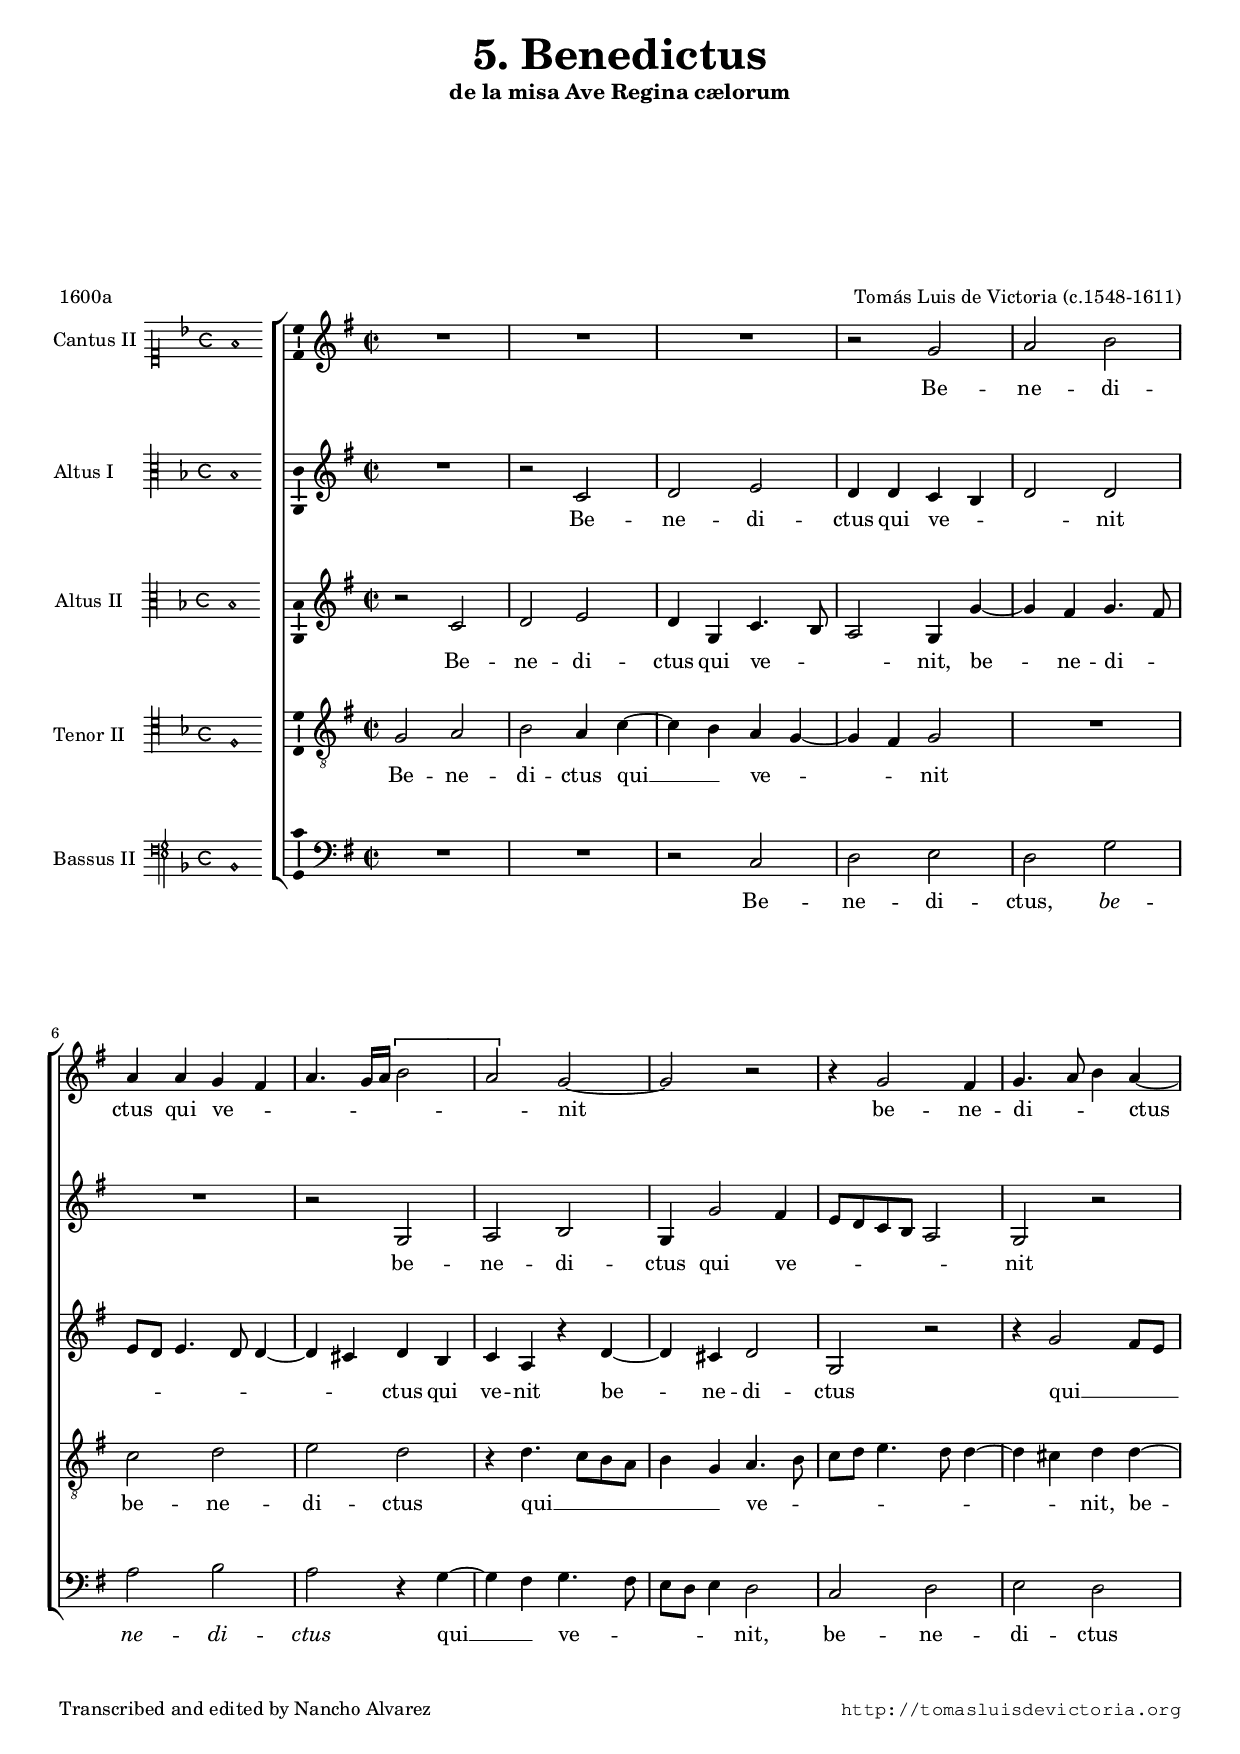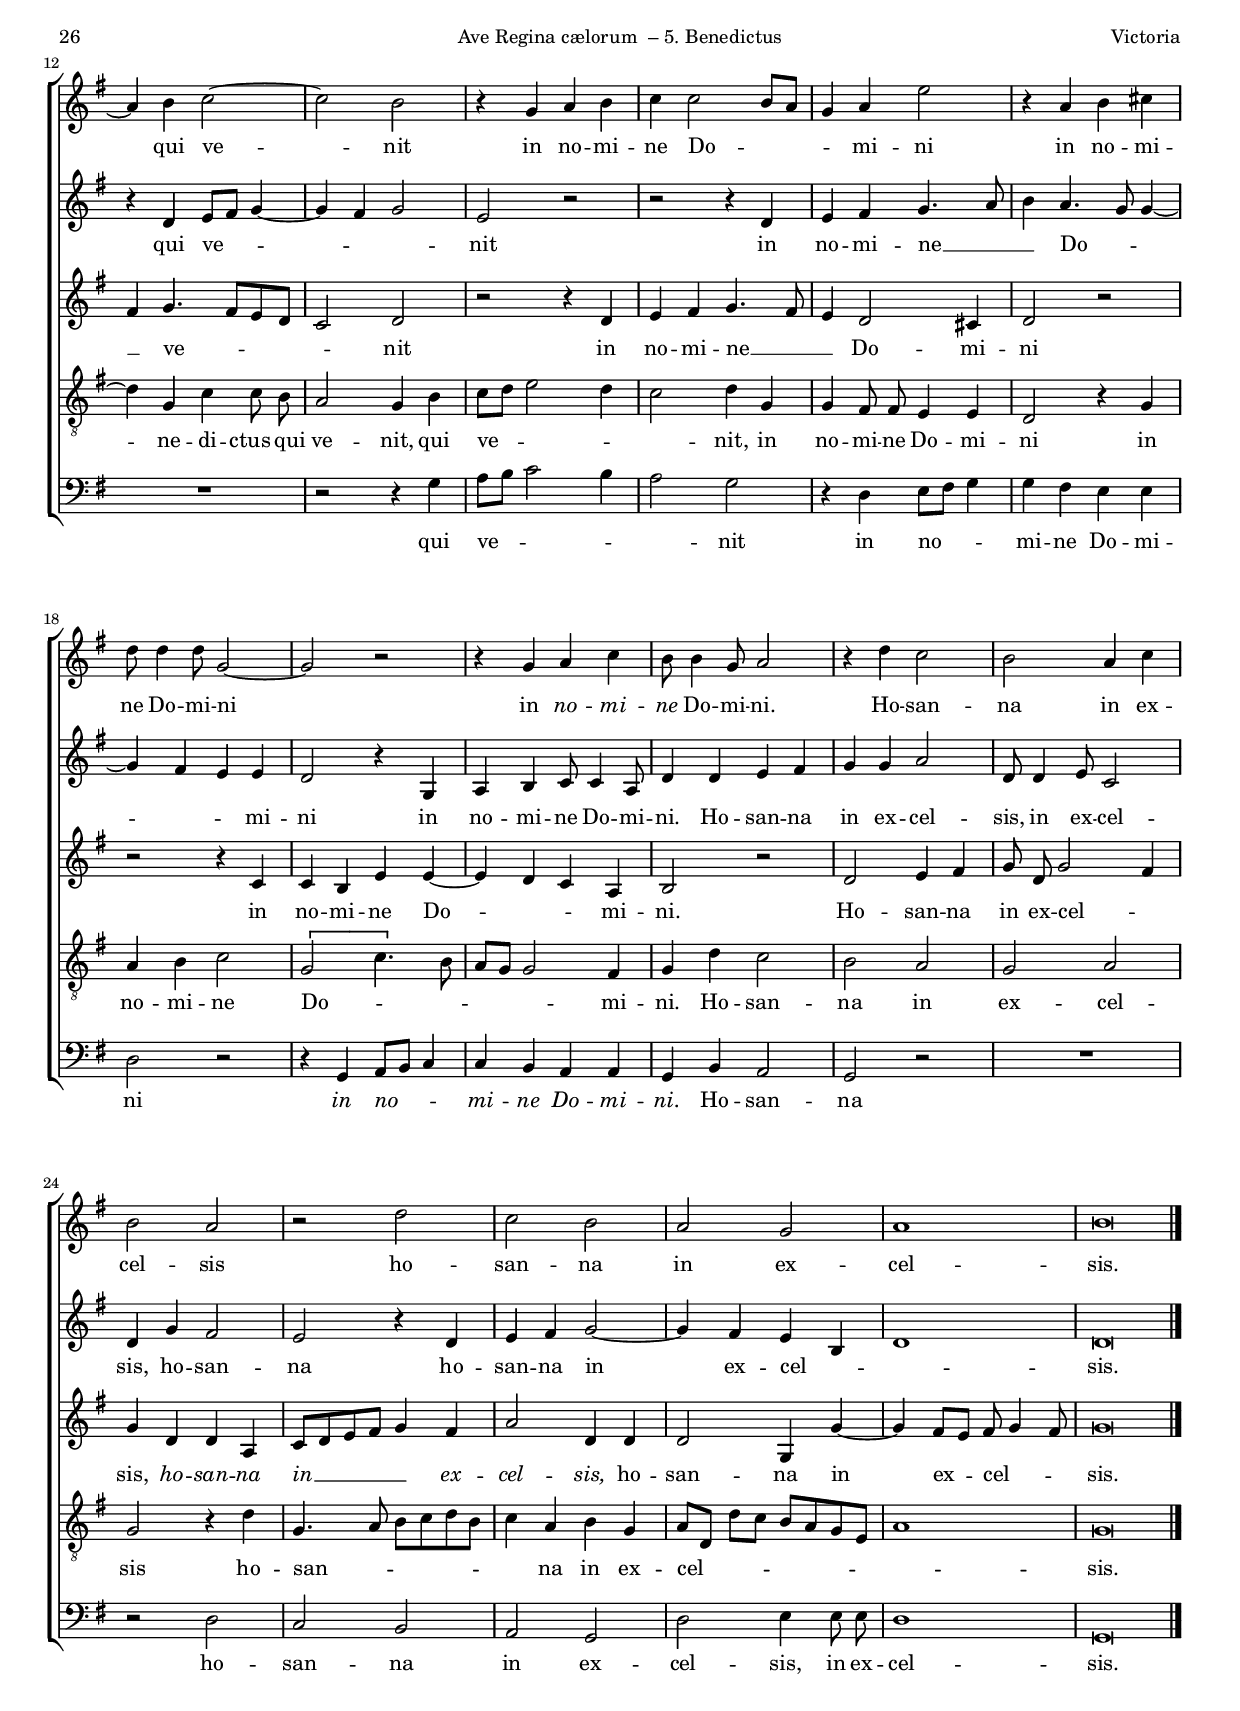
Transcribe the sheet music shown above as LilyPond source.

\version "2.18.0"

#(set-default-paper-size "a4")
#(set-global-staff-size 16.5)
#(ly:set-option 'point-and-click #f)
%mobile -s14.5 -i3.3

italicas=\override LyricText.font-shape = #'italic
rectas=\override LyricText.font-shape = #'upright
ss=\once \set suggestAccidentals = ##t
incipitwidth = 20
mtempo={\tempo 4 = 100}
mtempob={\tempo 4 = 150}
mt=#(define-music-function (parser location offset) (number?) ; move lyric text
      #{ \once \override LyricText.X-offset = -$offset #})


htitle="Ave Regina cælorum  – 5. Benedictus"
hcomposer="Victoria"

\header {
	title=\markup{\fontsize #3 "5. Benedictus"}
	subtitle="de la misa Ave Regina cælorum"
	subsubtitle=\markup{\column{" " " " " "  " " " " " " " "}}
	composer="Tomás Luis de Victoria (c.1548-1611)"
        pdfauthor=\composer
	%opus="(-)"
	poet=\markup{"1600a"}
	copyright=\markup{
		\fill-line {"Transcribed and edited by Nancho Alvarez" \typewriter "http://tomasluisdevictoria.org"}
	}
       %	tagline=""
}

%\override Score.TimeSignature.break-visibility = #'#(#f #t #t)
%\override Staff.VerticalAxisGroup.staff-staff-spacing =
% #'((basic-distance . 13) (minimum-distance . 5) (padding . 1))

global={\key f \major \time 2/2  \skip 1*29 \bar "|."
}

cantus={
	R1*4/4 |
	R1*4/4 |
	R1*4/4 |
	r2 f' |
%5
	g' a' |
	g'4 g' f' e' |
	g'4. f'16 g' \[a'2 |
	g'\] f' ~ |
	f' r |
%10
	r4 f'2 e'4 |
	f'4. g'8 a'4 g' ~ |
	g' a' bes'2 ~ |
	bes' a' |
	r4 f' g' a' |
%15
	bes' bes'2 a'8 g' |
	f'4 g' d''2 |
	r4 g' a' b' |
	c''8 c''4 c''8 f'2 ~ |
	f' r |
%20
	r4 f' g' bes' |
	a'8 a'4 f'8 g'2 |
	r4 c'' bes'2 |
	a' g'4 bes' |
	a'2 g' |
%25
	r c'' |
	bes' a' |
	g' f' |
	g'1 |
	a'\breve*1/2
}

altus={
	R1*4/4 |
	r2 bes |
	c' d' |
	c'4 c' bes a |
%5
	c'2 c' |
	R1*4/4 |
	r2 f |
	g a |
	f4 f'2 e'4 |
%10
	d'8 c' bes a g2 |
	f r |
	r4 c' d'8 e' f'4 ~ |
	f' e' f'2 |
	d' r |
%15
	r r4 c' |
	d' e' f'4. g'8 |
	a'4 g'4. f'8 f'4 ~ |
	f' e' d' d' |
	c'2 r4 f |
%20
	g a bes8 bes4 g8 |
	c'4 c' d' e' |
	f' f' g'2 |
	c'8 c'4 d'8 bes2 |
	c'4 f' e'2 |
%25
	d' r4 c' |
	d' e' f'2 ~ |
	f'4 e' d' a |
	c'1 |
	c'\breve*1/2
}

altusdos={
	r2 bes |
	c' d' |
	c'4 f bes4. a8 |
	g2 f4 f' ~ |
%5
	f' e' f'4. e'8 |
	d' c' d'4. c'8 c'4 ~ |
	c' b c' a |
	bes g r c' ~ |
	c' b c'2 |
%10
	f r |
	r4 f'2 e'8 d' |
	e'4 f'4. e'8 d' c' |
	bes2 c' |
	r r4 c' |
%15
	d' e' f'4. e'8 |
	d'4 c'2 b4 |
	c'2 r |
	r r4 bes |
	bes a d' d' ~ |
%20
	d' c' bes g |
	a2 r |
	c' d'4 e' |
	f'8 \noBeam c' f'2 e'4 |
	f' c' c' g |
%25
	bes8 c' d' e' f'4 e' |
	g'2 c'4 c' |
	c'2 f4 f' ~ |
	\set Staff.autoBeaming = ##f
	f' e'8[ d'] e' f'4 e'8 |
	f'\breve*1/2
}

tenor={
	f2 g |
	a g4 bes ~ |
	bes a g f ~ |
	f e f2 |
%5
	R1*4/4 |
	bes2 c' |
	d' c' |
	r4 c'4. bes8 a g |
	a4 f g4. a8 |
%10
	bes c' d'4. c'8 c'4 ~ |
	c' b c' c' ~ |
	c' f bes4 bes8 \noBeam a8 |
	g2 f4 a |
	bes8 c' d'2 c'4 |
%15
	bes2 c'4 f |
	f e8 \noBeam e d4 d |
	c2 r4 f |
	g a bes2 |
	\[f bes4.\] a8 |
%20
	g f f2 e4 |
	f c' bes2 |
	a g |
	f g |
	f r4 c' |
%25
	f4. g8 a bes c' a |
	bes4 g a f |
	g8[ c] c'8[ bes] a g f d |
	g1 |
	f\breve*1/2 
}

bassus={
	R1*4/4 |
	R1*4/4 |
	r2 bes, |
	c d |
%5
	c f |
	g a |
	g r4 f ~ |
	f e f4. e8 |
	d c d4 c2 |
%10
	bes, c |
	d c |
	R1*4/4 |
	r2 r4 f |
	g8 a bes2 a4 |
%15
	g2 f |
	r4 c d8 e f4 |
	f e d d |
	c2 r |
	r4 f, g,8 a, bes,4 |
%20
	bes, a, g, g, |
	f, a, g,2 |
	f, r |
	R1*4/4 |
	r2 c |
%25
	bes, a, |
	g, f, |
	\set Staff.autoBeaming = ##f
	c d4 d8 d |
	c1 |
	f,\breve*1/2
}

textocantus=\lyricmode{
Be -- ne -- di -- ctus qui ve -- _ _ _ _ _ _ nit _
be -- ne -- di -- _ _ ctus _ qui ve -- _ nit
in no -- mi -- ne Do -- _ _ _ mi -- ni
in no -- mi -- ne Do -- mi -- ni _
in \italicas no -- mi -- ne \rectas Do -- mi -- ni.
Ho -- san -- na in ex -- cel -- sis
ho -- san -- na in ex -- cel -- sis.

}

textoaltus=\lyricmode{
Be -- ne -- di -- ctus qui ve -- _ _ nit
be -- ne -- di -- ctus qui ve -- _ _ _ _ _ nit
qui ve -- _ _ _ _ _ nit
in no -- mi -- ne __ _ _ 
Do -- _ _ _ _ _ mi -- ni
in no -- mi -- ne Do -- mi -- ni.
Ho -- san -- na in ex -- cel -- sis,
in ex -- cel -- sis,
ho -- san -- na
ho -- san -- na in _ ex -- cel -- _ _ sis.
}

textoaltusdos=\lyricmode{
Be -- ne -- di -- ctus qui ve -- _ _ nit,
be -- _ ne -- di -- _ _ _ _ _ _ _ _ ctus qui ve -- nit
be -- _ ne -- di -- ctus
qui __ _ _ _ ve -- _ _ _ _ nit
in no -- mi -- ne __ _ _  Do -- mi -- ni % nomini
in no -- mi -- ne Do -- _ _ _ mi -- ni.
Ho -- san -- na in ex -- cel -- _ sis,
\italicas 
ho -- san -- na in __ _ _ _ _ ex -- cel -- sis,
\rectas 
ho -- san -- na in _ ex -- _ cel -- _ _ sis.
}

textotenor=\lyricmode{
Be -- ne -- di -- ctus qui __ _ _ ve -- _ _ _ nit
be -- ne -- di -- ctus
qui __ _ _ _ _ _ ve -- _ _ _ _ _ _ _ _ nit,
be -- _ ne -- di -- \mt #2.5 ctus \mt #0.5 qui ve -- nit,
qui ve -- _ _ _ _ nit,
in no -- mi -- ne Do -- mi -- ni
in no -- mi -- ne Do -- _ _ _ _ _ mi -- ni.
Ho -- san -- na in ex -- cel -- sis
ho -- san -- _ _ _ _ _ _ na in ex -- cel -- _ _ _ _ _ _ _ _ sis.
}

textobassus=\lyricmode{
Be -- ne -- di -- ctus,
\italicas be -- ne -- di -- ctus \rectas
qui __ _ _ ve -- _ _ _ _ nit,
be -- ne -- di -- ctus
qui ve -- _ _ _ _ nit
in no -- _ _ mi -- ne Do -- mi -- ni
\italicas in no -- _ _ mi -- ne Do -- mi -- ni. \rectas
Ho -- san -- na
ho -- san -- na in ex -- cel -- sis,
in ex -- cel -- sis.
}



incipitcantus=\markup{
	\score{
		{ 
		\set Staff.instrumentName="Cantus II "
		\override NoteHead.style = #'neomensural
		\override Staff.TimeSignature.style = #'neomensural
		\cadenzaOn 
		\clef "petrucci-c1"
		\key f \major
		\time 4/4
                f'1
		} 

	\layout { line-width=\incipitwidth indent = 0 }
	}
}

incipitaltus=\markup{
	\score{
		{ 
		\set Staff.instrumentName="Altus I     "
		\override NoteHead.style = #'neomensural 
		\override Staff.TimeSignature.style = #'neomensural
		\cadenzaOn 
		\clef "petrucci-c3"
		\key f \major
		\time 4/4
                bes1
		} 
	\layout { line-width=\incipitwidth indent = 0 }
	}
}

incipitaltusdos=\markup{
	\score{
		{ 
		\set Staff.instrumentName="Altus II   "
		\override NoteHead.style = #'neomensural 
		\override Staff.TimeSignature.style = #'neomensural
		\cadenzaOn 
		\clef "petrucci-c3"
		\key f \major
		\time 4/4
                bes1
		} 
	\layout { line-width=\incipitwidth indent = 0 }
	}
}

incipittenor=\markup{
	\score{
		{ 
		\set Staff.instrumentName="Tenor II   "
		\override NoteHead.style = #'neomensural 
		\override Staff.TimeSignature.style = #'neomensural
		\cadenzaOn 
		\clef "petrucci-c4"
		\key f \major
		\time 4/4
                f1
		} 
	\layout { line-width=\incipitwidth indent=0 }
	}
}

incipitbassus=\markup{
	\score{
		{ 
		\set Staff.instrumentName="Bassus II "
		\override NoteHead.style = #'neomensural
		\override Staff.TimeSignature.style = #'neomensural
		\cadenzaOn 
		\clef "petrucci-f4"
		\key f \major
		\time 4/4
                bes,1
		} 
	\layout { line-width=\incipitwidth indent = 0 }
	}
}


%\layout {
%       \context {\Voice
%               \remove Ligature_bracket_engraver
%               \consists Mensural_ligature_engraver
%       }
%       line-width=\incipitwidth
%       indent = 0
%}

\score {\transpose c' d'{ 
  \new ChoirStaff <<

	\new Staff <<\global
	\new Voice="v1" {
		\set Staff.instrumentName=\incipitcantus
		\clef "treble"
		\cantus }
	\new Lyrics \lyricsto "v1" {\textocantus }
	>>

	\new Staff <<\global
	\new Voice="v2" {
		\set Staff.instrumentName=\incipitaltus
		\clef "treble"
		\altus }
	\new Lyrics \lyricsto "v2" {\textoaltus }
	>>
	
	\new Staff <<\global
	\new Voice="v6" {
		\set Staff.instrumentName=\incipitaltusdos
		\clef "treble"
		\altusdos }
	\new Lyrics \lyricsto "v6" {\textoaltusdos }
	>>

        \new Staff <<\global
	\new Voice="v3" {
		\set Staff.instrumentName=\incipittenor
		\clef "G_8"
		\tenor }
	\new Lyrics \lyricsto "v3" {\textotenor }
	>>

	\new Staff <<\global
	\new Voice="v4" {
		\set Staff.instrumentName=\incipitbassus
		\clef "bass"
		\bassus }
	\new Lyrics \lyricsto "v4" {\textobassus }
	>>
	
>>
	} % transpose

\layout{ 
	\context {\Lyrics 
		\override VerticalAxisGroup.staff-affinity = #UP
		\override VerticalAxisGroup.nonstaff-relatedstaff-spacing =
			#'((basic-distance . 0) (minimum-distance . 0) (padding . 1))
		\override LyricText.font-size = #1.2
		\override LyricHyphen.minimum-distance = #0.5
	}
	\context {\Score 
		tempoHideNote = ##t
		\override BarNumber.padding = #2 
	}
	\context {\Voice 
		melismaBusyProperties = #'()
		%autoBeaming = ##f
	}
        \context {\ChoirStaff 
                  \override StaffGrouper.staffgroup-staff-spacing =
                        #'((basic-distance . 15) (minimum-distance . 0) (padding . 1))
                  \override StaffGrouper.staff-staff-spacing =
                        #'((basic-distance . 12) (minimum-distance . 0) (padding . 1))
        }
	\context {\Staff 
                %\RemoveEmptyStaves
                %\override VerticalAxisGroup.remove-first = ##t
		\consists Ambitus_engraver 
		\override LigatureBracket.padding = #1
	}
}

%\midi { \mtempo }

}


\paper{
	evenHeaderMarkup=\markup  \fill-line { \fromproperty #'page:page-number-string \htitle \hcomposer }
	oddHeaderMarkup= \markup  \fill-line { \on-the-fly #not-first-page \hcomposer \on-the-fly #not-first-page \htitle \on-the-fly #not-first-page \fromproperty #'page:page-number-string }
	%system-count=20
	%page-count = 8
	ragged-last-bottom = ##f
	indent=3.8\cm
	system-system-spacing =
	#'((basic-distance . 20) (minimum-distance . 0) (padding . 5))
	top-system-spacing = % header
	#'((basic-distance . 9) (minimum-distance . 0) (padding . 0))
	last-bottom-spacing = % footer
	#'((basic-distance . 12) (minimum-distance . 0) (padding . 0))


first-page-number=25
}